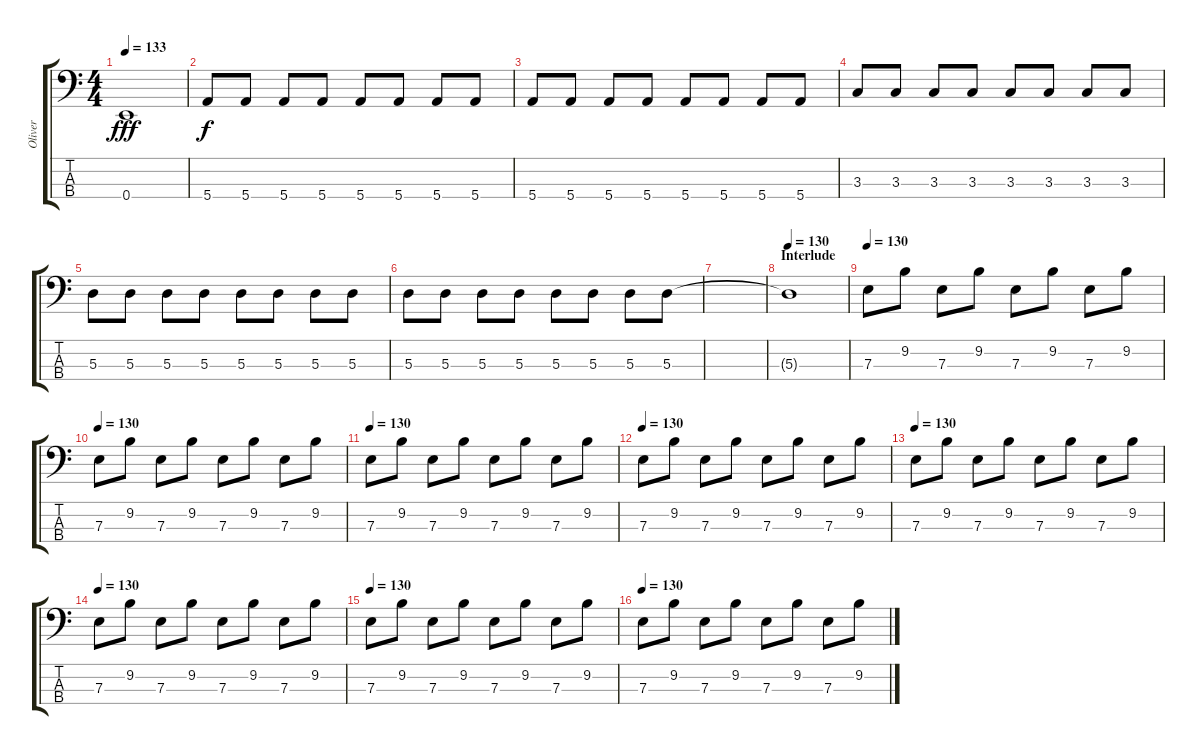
\track ("Oliver" "Oliver") {instrument electricbasspick}
\staff {score tabs}
\tuning (G2 D2 A1 E1) {hide}
\ts (4 4)
\tempo 133
\clef f4
\ks c
0.4.1{dy fff} |
5.4.8{dy f} 5.4.8 5.4.8 5.4.8 5.4.8 5.4.8 5.4.8 5.4.8 |
5.4.8 5.4.8 5.4.8 5.4.8 5.4.8 5.4.8 5.4.8 5.4.8 |
3.3.8 3.3.8 3.3.8 3.3.8 3.3.8 3.3.8 3.3.8 3.3.8 |
5.3.8 5.3.8 5.3.8 5.3.8 5.3.8 5.3.8 5.3.8 5.3.8 |
5.3.8 5.3.8 5.3.8 5.3.8 5.3.8 5.3.8 5.3.8 5.3.8 |
|
\section ("" "Interlude")
\tempo 130
5.3{t}.1 |
\tempo 130
7.3.8 9.2.8 7.3.8 9.2.8 7.3.8 9.2.8 7.3.8 9.2.8 |
\tempo 130
7.3.8 9.2.8 7.3.8 9.2.8 7.3.8 9.2.8 7.3.8 9.2.8 |
\tempo 130
7.3.8 9.2.8 7.3.8 9.2.8 7.3.8 9.2.8 7.3.8 9.2.8 |
\tempo 130
7.3.8 9.2.8 7.3.8 9.2.8 7.3.8 9.2.8 7.3.8 9.2.8 |
\tempo 130
7.3.8 9.2.8 7.3.8 9.2.8 7.3.8 9.2.8 7.3.8 9.2.8 |
\tempo 130
7.3.8 9.2.8 7.3.8 9.2.8 7.3.8 9.2.8 7.3.8 9.2.8 |
\tempo 130
7.3.8 9.2.8 7.3.8 9.2.8 7.3.8 9.2.8 7.3.8 9.2.8 |
\tempo 130
7.3.8 9.2.8 7.3.8 9.2.8 7.3.8 9.2.8 7.3.8 9.2.8
